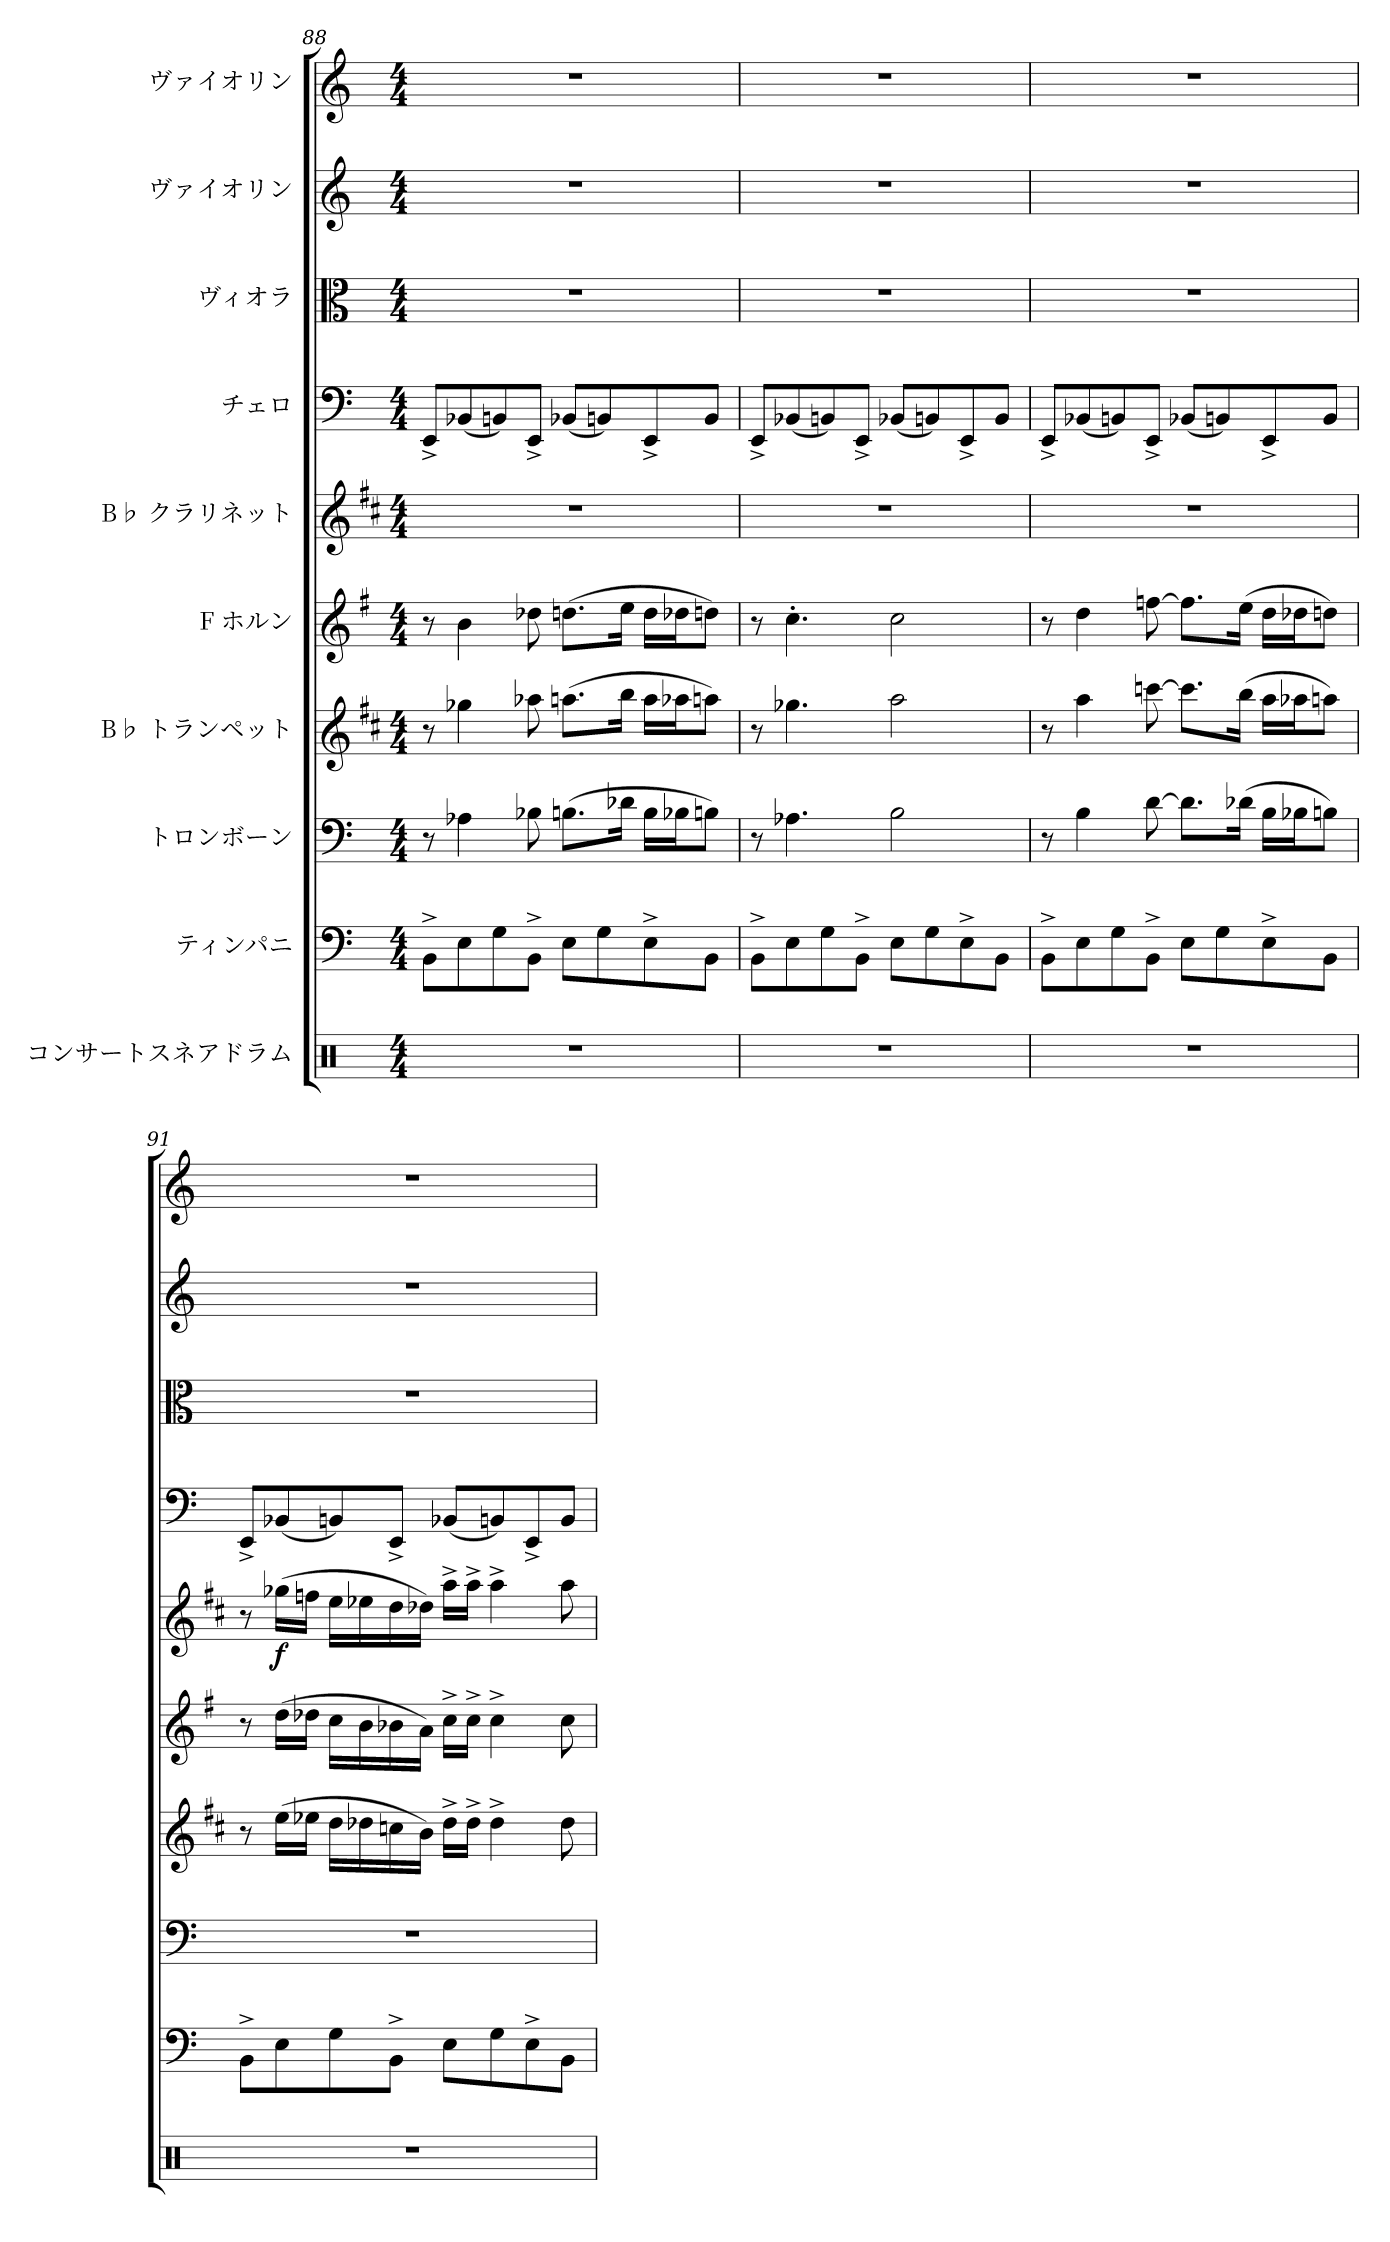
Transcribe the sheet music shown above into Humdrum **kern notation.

**kern	**kern	**kern	**kern	**kern	**kern	**dynam	**kern	**kern	**kern	**kern
*part10	*part9	*part8	*part7	*part6	*part5	*part5	*part4	*part3	*part2	*part1
*staff10	*staff9	*staff8	*staff7	*staff6	*staff5	*staff5	*staff4	*staff3	*staff2	*staff1
*I"コンサートスネアドラム	*I"ティンパニ	*I"トロンボーン	*I"B♭ トランペット	*I"F ホルン	*I"B♭ クラリネット	*	*I"チェロ	*I"ヴィオラ	*I"ヴァイオリン	*I"ヴァイオリン
*clefX	*clefF4	*clefF4	*clefG2	*clefG2	*clefG2	*	*clefF4	*clefC3	*clefG2	*clefG2
*	*	*	*ITrd1c2	*ITrd4c7	*ITrd1c2	*	*	*	*	*
*k[]	*k[]	*k[]	*k[]	*k[]	*k[]	*	*k[]	*k[]	*k[]	*k[]
*M4/4	*M4/4	*M4/4	*M4/4	*M4/4	*M4/4	*	*M4/4	*M4/4	*M4/4	*M4/4
=88	=88	=88	=88	=88	=88	=88	=88	=88	=88	=88
1r	8BB^\L	8r	8r	8r	1r	.	8EE^/L	1r	1r	1r
.	8E\	4A-X\	4ff-X\	4e\	.	.	(<8BB-X/	.	.	.
.	8G\	.	.	.	.	.	8BBn/)	.	.	.
.	8BB^\J	8B-X\	8gg-X\	8g-X\	.	.	8EE^/J	.	.	.
.	8E\L	(>8.Bn\L	(>8.ggn\L	(>8.gn\L	.	.	(<8BB-X/L	.	.	.
.	8G\	.	.	.	.	.	8BBn/)	.	.	.
.	.	16d-X\Jk	16aa\Jk	16a\Jk	.	.	.	.	.	.
.	8E^\	16B\LL	16gg\LL	16g\LL	.	.	8EE^/	.	.	.
.	.	16B-X\J	16gg-X\J	16g-X\J	.	.	.	.	.	.
.	8BB\J	8Bn\J)	8ggn\J)	8gn\J)	.	.	8BB/J	.	.	.
!!LO:PB:g=z
=89	=89	=89	=89	=89	=89	=89	=89	=89	=89	=89
1r	8BB^\L	8r	8r	8r	1r	.	8EE^/L	1r	1r	1r
.	8E\	4.A-X\	4.ff-X\	4.f'\	.	.	(<8BB-X/	.	.	.
.	8G\	.	.	.	.	.	8BBn/)	.	.	.
.	8BB^\J	.	.	.	.	.	8EE^/J	.	.	.
.	8E\L	2B\	2gg\	2f\	.	.	(<8BB-X/L	.	.	.
.	8G\	.	.	.	.	.	8BBn/)	.	.	.
.	8E^\	.	.	.	.	.	8EE^/	.	.	.
.	8BB\J	.	.	.	.	.	8BB/J	.	.	.
=90	=90	=90	=90	=90	=90	=90	=90	=90	=90	=90
1r	8BB^\L	8r	8r	8r	1r	.	8EE^/L	1r	1r	1r
.	8E\	4B\	4gg\	4g\	.	.	(<8BB-X/	.	.	.
.	8G\	.	.	.	.	.	8BBn/)	.	.	.
.	8BB^\J	[8d\	[8bb-X\	[8b-X\	.	.	8EE^/J	.	.	.
.	8E\L	8.d\L]	8.bb-\L]	8.b-\L]	.	.	(<8BB-X/L	.	.	.
.	8G\	.	.	.	.	.	8BBn/)	.	.	.
.	.	(>16d-X\Jk	(>16aa\Jk	(>16a\Jk	.	.	.	.	.	.
.	8E^\	16B\LL	16gg\LL	16g\LL	.	.	8EE^/	.	.	.
.	.	16B-X\J	16gg-X\J	16g-X\J	.	.	.	.	.	.
.	8BB\J	8Bn\J)	8ggn\J)	8gn\J)	.	.	8BB/J	.	.	.
=91	=91	=91	=91	=91	=91	=91	=91	=91	=91	=91
1r	8BB^\L	1r	8r	8r	8r	.	8EE^/L	1r	1r	1r
!	!	!	!	!	!	!LO:DY:b	!	!	!	!
.	8E\	.	(>16dd\LL	(>16g\LL	(>16ff-X\LL	f	(<8BB-X/	.	.	.
.	.	.	16dd-X\JJ	16g-X\JJ	16ee-X\JJ	.	.	.	.	.
.	8G\	.	16cc\LL	16f\LL	16dd\LL	.	8BBn/)	.	.	.
.	.	.	16cc-X\	16e\	16dd-X\	.	.	.	.	.
.	8BB^\J	.	16b-X\	16e-X\	16cc\	.	8EE^/J	.	.	.
.	.	.	16a\JJ)	16d\JJ)	16cc-X\JJ)	.	.	.	.	.
.	8E\L	.	16cc-^\LL	16f^\LL	16gg^\LL	.	(<8BB-X/L	.	.	.
.	.	.	16cc-^\JJ	16f^\JJ	16gg^\JJ	.	.	.	.	.
.	8G\	.	4cc-^\	4f^\	4gg^\	.	8BBn/)	.	.	.
.	8E^\	.	.	.	.	.	8EE^/	.	.	.
.	8BB\J	.	8cc-\	8f\	8gg\	.	8BB/J	.	.	.
=	=	=	=	=	=	=	=	=	=	=
*-	*-	*-	*-	*-	*-	*-	*-	*-	*-	*-
